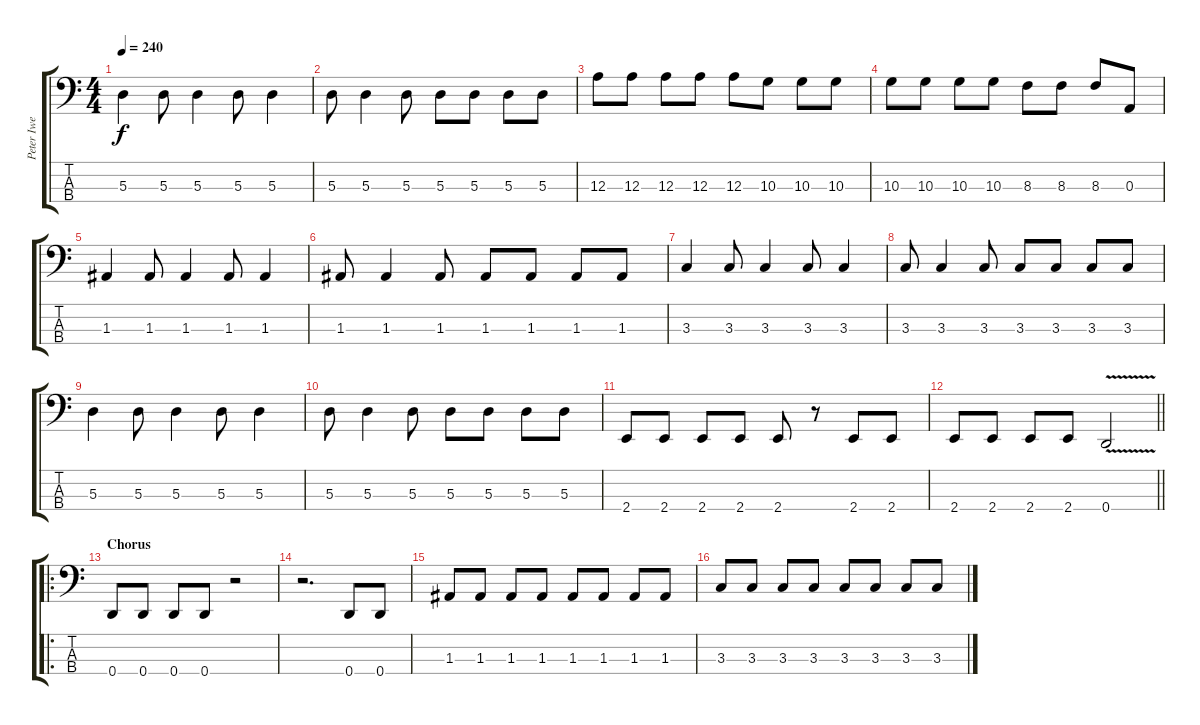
\track (" Peter Iwers" " Peter Iwe") {instrument electricbassfinger}
\staff {score tabs}
\tuning (G2 D2 A1 D1) {hide}
\ts (4 4)
\tempo 240
\clef f4
\ks c
5.3.4{dy f} 5.3.8 5.3.4 5.3.8 5.3.4 |
5.3.8 5.3.4 5.3.8 5.3.8 5.3.8 5.3.8 5.3.8 |
12.3.8 12.3.8 12.3.8 12.3.8 12.3.8 10.3.8 10.3.8 10.3.8 |
10.3.8 10.3.8 10.3.8 10.3.8 8.3.8 8.3.8 8.3.8 0.3.8 |
1.3.4 1.3.8 1.3.4 1.3.8 1.3.4 |
1.3.8 1.3.4 1.3.8 1.3.8 1.3.8 1.3.8 1.3.8 |
3.3.4 3.3.8 3.3.4 3.3.8 3.3.4 |
3.3.8 3.3.4 3.3.8 3.3.8 3.3.8 3.3.8 3.3.8 |
5.3.4 5.3.8 5.3.4 5.3.8 5.3.4 |
5.3.8 5.3.4 5.3.8 5.3.8 5.3.8 5.3.8 5.3.8 |
2.4.8 2.4.8 2.4.8 2.4.8 2.4.8 r.8 2.4.8 2.4.8 |
\barLineRight lightlight
2.4.8 2.4.8 2.4.8 2.4.8 0.4{v}.2 |
\ro
\section ("" "Chorus")
0.4.8 0.4.8 0.4.8 0.4.8 r.2 |
r.2{d} 0.4.8 0.4.8 |
1.3.8 1.3.8 1.3.8 1.3.8 1.3.8 1.3.8 1.3.8 1.3.8 |
3.3.8 3.3.8 3.3.8 3.3.8 3.3.8 3.3.8 3.3.8 3.3.8
